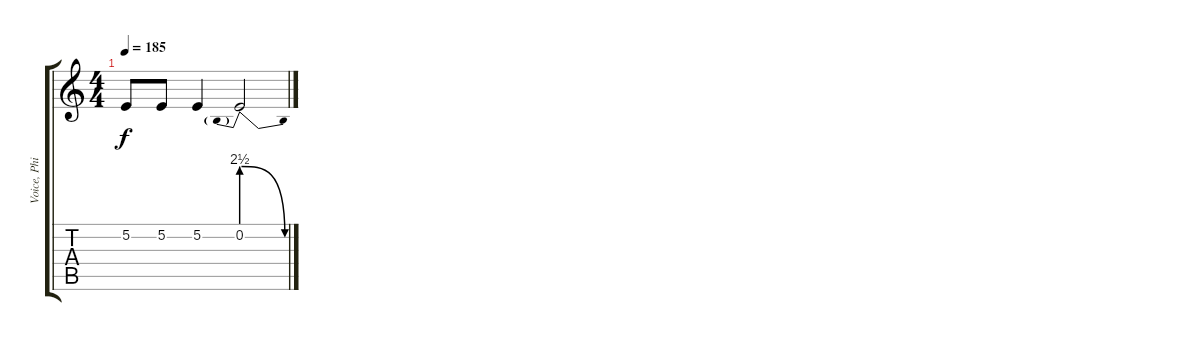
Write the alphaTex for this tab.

\track ("Voice, Phill" "Voice, Phi") {instrument lead2sawtooth}
\staff {score tabs}
\tuning (E4 B3 G3 D3 A2 E2) {hide}
\ts (4 4)
\tempo 185
\clef g2
\ks c
5.2.8{dy f} 5.2.8 5.2.4 0.2{be (prebendrelease 0 10 60 0)}.2
